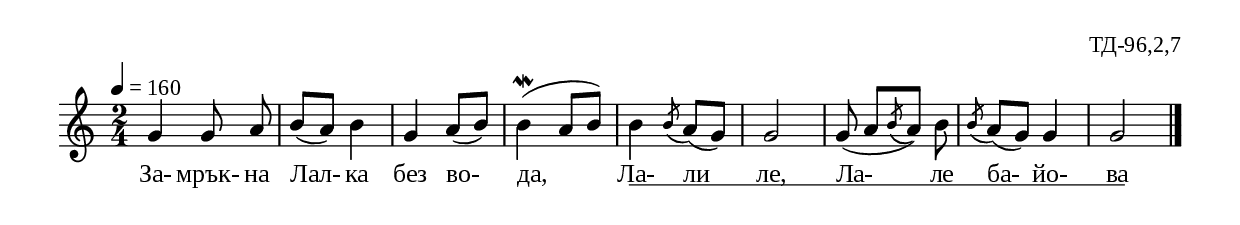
%{
TD_096_2_07
%}

\include "td-preamble.ly"

\score {
\relative c'' {
 \tempo 4 = 160
 \time 2/4
% \tempo 8 = 168
% \time 7/16
g4 g8\noBeam a | b( a) b4 | g4 a8( b) b4\mordent( a8[ b]) | 
b4 \acciaccatura b8 a( g) | g2 | g8( a8[ \grace { \stdB b8\( \stdE }a]\)) b8 | 
\acciaccatura b8 a( g) g4 | g2 
 \bar "|." 
}
\addlyrics { За- мрък- на Лал- ка без во- да, 
Ла- \startTextSpan ли ле, Ла- ле ба- йо- ва \stopTextSpan }
%
\layout {
  indent = #0
  line-width = 190\mm
  ragged-right=##f
\context {
      \Lyrics
      \consists "Text_spanner_engraver"
      \override TextSpanner #'direction = #DOWN
      \override TextSpanner #'style = #'line    
      \override TextSpanner #'outside-staff-priority = ##f
      \override TextSpanner #'padding = #0.2 % sets the distance of the line from the lyrics
      \override TextSpanner #'bound-details =
      #`((left . ((Y . 0)
                  (padding . 0)
                  (attach-dir . ,LEFT)))
         (left-broken . ((end-on-note . #t)))
         (right . ((Y . 0)
                   (padding . 0)
                   (attach-dir . ,RIGHT))))
    }
  
}
%
\midi { 
	\context {
		\Score
		tempoWholesPerMinute = #(ly:make-moment 160 4)
		}
	}
}
%
\header{
  opus = "ТД-96,2,7"
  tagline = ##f
}


